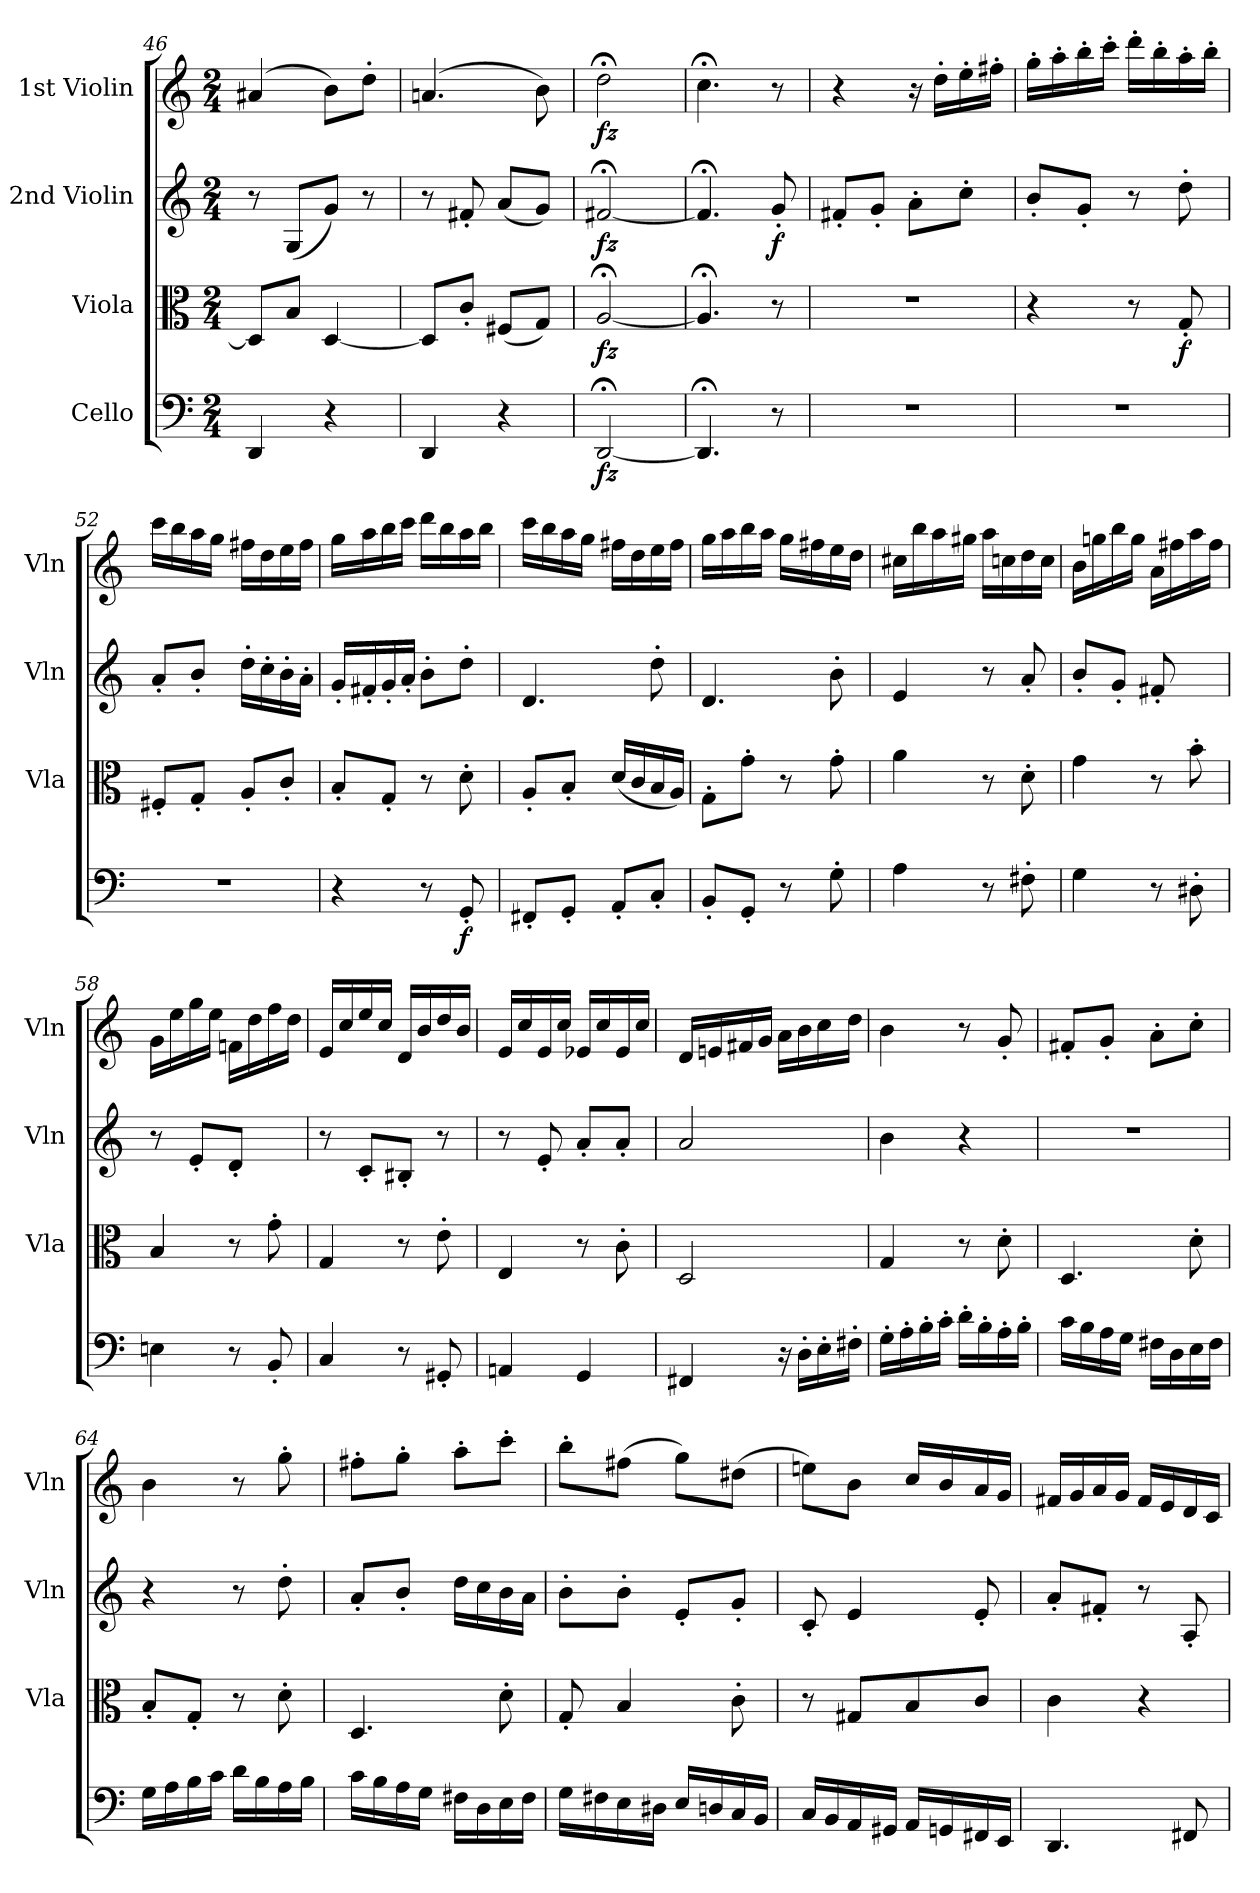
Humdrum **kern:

**kern	**dynam	**kern	**dynam	**kern	**dynam	**kern	**dynam
*part4	*part4	*part3	*part3	*part2	*part2	*part1	*part1
*staff4	*staff4	*staff3	*staff3	*staff2	*staff2	*staff1	*staff1
*I"Cello	*	*I"Viola	*	*I"2nd Violin	*	*I"1st Violin	*
*	*	*I'Vla	*	*I'Vln	*	*I'Vln	*
*clefF4	*	*clefC3	*	*clefG2	*	*clefG2	*
*k[]	*	*k[]	*	*k[]	*	*k[]	*
*C:	*	*C:	*	*C:	*	*C:	*
*M2/4	*	*M2/4	*	*M2/4	*	*M2/4	*
=46	=46	=46	=46	=46	=46	=46	=46
4DD/	.	8D/L]	.	8r	.	(4a#X/	.
.	.	8B/J	.	(8G/L	.	.	.
4r	.	[4D/	.	8g/J)	.	8b\L)	.
.	.	.	.	8r	.	8dd'\J	.
=47	=47	=47	=47	=47	=47	=47	=47
4DD/	.	8D/L]	.	8r	.	(4.an/	.
.	.	8c'/J	.	8f#X'/	.	.	.
4r	.	(8F#X/L	.	(8a/L	.	.	.
.	.	8G/J)	.	8g/J)	.	8b\)	.
=48	=48	=48	=48	=48	=48	=48	=48
!	!LO:DY:b	!	!LO:DY:b	!	!LO:DY:b	!	!LO:DY:b
[2DD;</	fz	[2A;</	fz	[2f#X;</	fz	2dd;<\	fz
=49	=49	=49	=49	=49	=49	=49	=49
4.DD;</]	.	4.A;</]	.	4.f#;</]	.	4.cc;<\	.
!	!	!	!	!	!LO:DY:b	!	!
8r	.	8r	.	8g'/	f	8r	.
=50	=50	=50	=50	=50	=50	=50	=50
2r	.	2r	.	8f#X'/L	.	4r	.
.	.	.	.	8g'/J	.	.	.
.	.	.	.	8a'\L	.	16r	.
.	.	.	.	.	.	16dd'\LL	.
.	.	.	.	8cc'\J	.	16ee'\	.
.	.	.	.	.	.	16ff#X'\JJ	.
=51	=51	=51	=51	=51	=51	=51	=51
2r	.	4r	.	8b'/L	.	16gg'\LL	.
.	.	.	.	.	.	16aa'\	.
.	.	.	.	8g'/J	.	16bb'\	.
.	.	.	.	.	.	16ccc'\JJ	.
.	.	8r	.	8r	.	16ddd'\LL	.
.	.	.	.	.	.	16bb'\	.
!	!	!	!LO:DY:b	!	!	!	!
.	.	8G'/	f	8dd'\	.	16aa'\	.
.	.	.	.	.	.	16bb'\JJ	.
=52	=52	=52	=52	=52	=52	=52	=52
2r	.	8F#X'/L	.	8a'/L	.	16ccc\LL	.
.	.	.	.	.	.	16bb\	.
.	.	8G'/J	.	8b'/J	.	16aa\	.
.	.	.	.	.	.	16gg\JJ	.
.	.	8A'/L	.	16dd'\LL	.	16ff#X\LL	.
.	.	.	.	16cc'\	.	16dd\	.
.	.	8c'/J	.	16b'\	.	16ee\	.
.	.	.	.	16a'\JJ	.	16ff#\JJ	.
=53	=53	=53	=53	=53	=53	=53	=53
4r	.	8B'/L	.	16g'/LL	.	16gg\LL	.
.	.	.	.	16f#X'/	.	16aa\	.
.	.	8G'/J	.	16g'/	.	16bb\	.
.	.	.	.	16a'/JJ	.	16ccc\JJ	.
8r	.	8r	.	8b'\L	.	16ddd\LL	.
.	.	.	.	.	.	16bb\	.
!	!LO:DY:b	!	!	!	!	!	!
8GG'/	f	8d'\	.	8dd'\J	.	16aa\	.
.	.	.	.	.	.	16bb\JJ	.
=54	=54	=54	=54	=54	=54	=54	=54
8FF#X'/L	.	8A'/L	.	4.d/	.	16ccc\LL	.
.	.	.	.	.	.	16bb\	.
8GG'/J	.	8B'/J	.	.	.	16aa\	.
.	.	.	.	.	.	16gg\JJ	.
8AA'/L	.	(16d/LL	.	.	.	16ff#X\LL	.
.	.	16c/	.	.	.	16dd\	.
8C'/J	.	16B/	.	8dd'\	.	16ee\	.
.	.	16A/JJ)	.	.	.	16ff#\JJ	.
=55	=55	=55	=55	=55	=55	=55	=55
8BB'/L	.	8G'\L	.	4.d/	.	16gg\LL	.
.	.	.	.	.	.	16aa\	.
8GG'/J	.	8g'\J	.	.	.	16bb\	.
.	.	.	.	.	.	16aa\JJ	.
8r	.	8r	.	.	.	16gg\LL	.
.	.	.	.	.	.	16ff#X\	.
8G'\	.	8g'\	.	8b'\	.	16ee\	.
.	.	.	.	.	.	16dd\JJ	.
=56	=56	=56	=56	=56	=56	=56	=56
4A\	.	4a\	.	4e/	.	16cc#X\LL	.
.	.	.	.	.	.	16bb\	.
.	.	.	.	.	.	16aa\	.
.	.	.	.	.	.	16gg#X\JJ	.
8r	.	8r	.	8r	.	16aa\LL	.
.	.	.	.	.	.	16ccn\	.
8F#X'\	.	8d'\	.	8a'/	.	16dd\	.
.	.	.	.	.	.	16cc\JJ	.
=57	=57	=57	=57	=57	=57	=57	=57
4G\	.	4g\	.	8b'/L	.	16b\LL	.
.	.	.	.	.	.	16ggn\	.
.	.	.	.	8g'/J	.	16bb\	.
.	.	.	.	.	.	16gg\JJ	.
8r	.	8r	.	8f#X'/	.	16a\LL	.
.	.	.	.	.	.	16ff#X\	.
8D#X'\	.	8b'\	.	8ryy	.	16aa\	.
.	.	.	.	.	.	16ff#\JJ	.
=58	=58	=58	=58	=58	=58	=58	=58
4En\	.	4B/	.	8r	.	16g\LL	.
.	.	.	.	.	.	16ee\	.
.	.	.	.	8e'/L	.	16gg\	.
.	.	.	.	.	.	16ee\JJ	.
8r	.	8r	.	8d'/J	.	16fn\LL	.
.	.	.	.	.	.	16dd\	.
8BB'/	.	8g'\	.	8ryy	.	16ff\	.
.	.	.	.	.	.	16dd\JJ	.
=59	=59	=59	=59	=59	=59	=59	=59
4C/	.	4G/	.	8r	.	16e/LL	.
.	.	.	.	.	.	16cc/	.
.	.	.	.	8c'/L	.	16ee/	.
.	.	.	.	.	.	16cc/JJ	.
8r	.	8r	.	8B#X'/J	.	16d/LL	.
.	.	.	.	.	.	16b/	.
8GG#X'/	.	8e'\	.	8r	.	16dd/	.
.	.	.	.	.	.	16b/JJ	.
=60	=60	=60	=60	=60	=60	=60	=60
4AAn/	.	4E/	.	8r	.	16e/LL	.
.	.	.	.	.	.	16cc/	.
.	.	.	.	8e'/	.	16e/	.
.	.	.	.	.	.	16cc/JJ	.
4GG/	.	8r	.	8a'/L	.	16e-X/LL	.
.	.	.	.	.	.	16cc/	.
.	.	8c'\	.	8a'/J	.	16e-/	.
.	.	.	.	.	.	16cc/JJ	.
=61	=61	=61	=61	=61	=61	=61	=61
4FF#X/	.	2D/	.	2a/	.	16d/LL	.
.	.	.	.	.	.	16en/	.
.	.	.	.	.	.	16f#X/	.
.	.	.	.	.	.	16g/JJ	.
16r	.	.	.	.	.	16a\LL	.
16D'\LL	.	.	.	.	.	16b\	.
16E'\	.	.	.	.	.	16cc\	.
16F#X'\JJ	.	.	.	.	.	16dd\JJ	.
=62	=62	=62	=62	=62	=62	=62	=62
16G'\LL	.	4G/	.	4b\	.	4b\	.
16A'\	.	.	.	.	.	.	.
16B'\	.	.	.	.	.	.	.
16c'\JJ	.	.	.	.	.	.	.
16d'\LL	.	8r	.	4r	.	8r	.
16B'\	.	.	.	.	.	.	.
16A'\	.	8d'\	.	.	.	8g'/	.
16B'\JJ	.	.	.	.	.	.	.
=63	=63	=63	=63	=63	=63	=63	=63
16c\LL	.	4.D/	.	2r	.	8f#X'/L	.
16B\	.	.	.	.	.	.	.
16A\	.	.	.	.	.	8g'/J	.
16G\JJ	.	.	.	.	.	.	.
16F#X\LL	.	.	.	.	.	8a'\L	.
16D\	.	.	.	.	.	.	.
16E\	.	8d'\	.	.	.	8cc'\J	.
16F#\JJ	.	.	.	.	.	.	.
=64	=64	=64	=64	=64	=64	=64	=64
16G\LL	.	8B'/L	.	4r	.	4b\	.
16A\	.	.	.	.	.	.	.
16B\	.	8G'/J	.	.	.	.	.
16c\JJ	.	.	.	.	.	.	.
16d\LL	.	8r	.	8r	.	8r	.
16B\	.	.	.	.	.	.	.
16A\	.	8d'\	.	8dd'\	.	8gg'\	.
16B\JJ	.	.	.	.	.	.	.
=65	=65	=65	=65	=65	=65	=65	=65
16c\LL	.	4.D/	.	8a'/L	.	8ff#X'\L	.
16B\	.	.	.	.	.	.	.
16A\	.	.	.	8b'/J	.	8gg'\J	.
16G\JJ	.	.	.	.	.	.	.
16F#X\LL	.	.	.	16dd\LL	.	8aa'\L	.
16D\	.	.	.	16cc\	.	.	.
16E\	.	8d'\	.	16b\	.	8ccc'\J	.
16F#\JJ	.	.	.	16a\JJ	.	.	.
=66	=66	=66	=66	=66	=66	=66	=66
16G\LL	.	8G'/	.	8b'\L	.	8bb'\L	.
16F#X\	.	.	.	.	.	.	.
16E\	.	4B/	.	8b'\J	.	(8ff#X\J	.
16D#X\JJ	.	.	.	.	.	.	.
16E/LL	.	.	.	8e'/L	.	8gg\L)	.
16Dn/	.	.	.	.	.	.	.
16C/	.	8c'\	.	8g'/J	.	(8dd#X\J	.
16BB/JJ	.	.	.	.	.	.	.
=67	=67	=67	=67	=67	=67	=67	=67
16C/LL	.	8r	.	8c'/	.	8een\L)	.
16BB/	.	.	.	.	.	.	.
16AA/	.	8G#X/L	.	4e/	.	8b\J	.
16GG#X/JJ	.	.	.	.	.	.	.
16AA/LL	.	8B/	.	.	.	16cc/LL	.
16GGn/	.	.	.	.	.	16b/	.
16FF#X/	.	8c/J	.	8e'/	.	16a/	.
16EE/JJ	.	.	.	.	.	16g/JJ	.
=68	=68	=68	=68	=68	=68	=68	=68
4.DD/	.	4c\	.	8a'/L	.	16f#X/LL	.
.	.	.	.	.	.	16g/	.
.	.	.	.	8f#X'/J	.	16a/	.
.	.	.	.	.	.	16g/JJ	.
.	.	4r	.	8r	.	16f#/LL	.
.	.	.	.	.	.	16e/	.
8FF#X/	.	.	.	8A'/	.	16d/	.
.	.	.	.	.	.	16c/JJ	.
=	=	=	=	=	=	=	=
*-	*-	*-	*-	*-	*-	*-	*-
